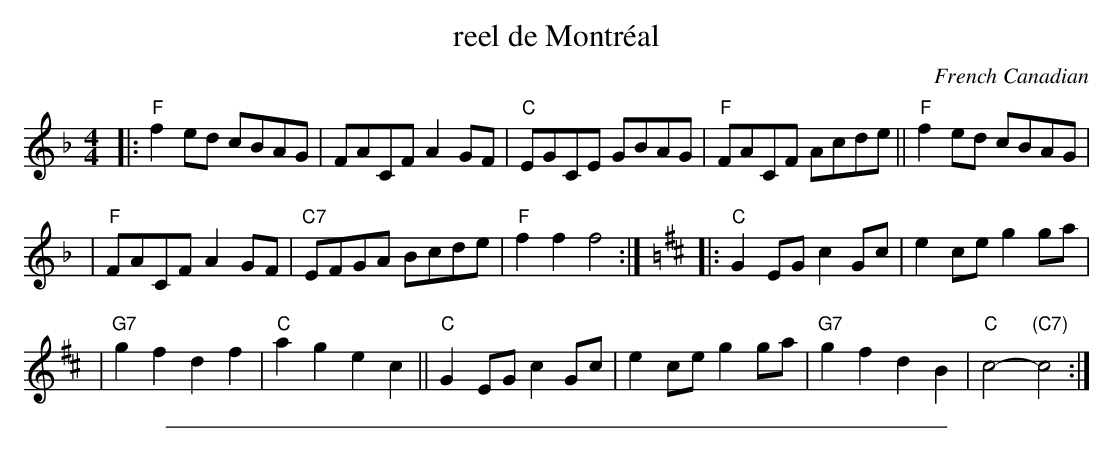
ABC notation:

X:1
T: reel de Montr\'eal
O: French Canadian
M: 4/4
L: 1/4
K: F
|: "F"fe/2d/2 c/2B/2A/2G/2 | F/2A/2C/2F/2 AG/2F/2 | "C"E/2G/2C/2E/2 G/2B/2A/2G/2 | "F"F/2A/2C/2F/2 A/c/d/2e/2 || "F"fe/2d/2 c/2B/2A/2G/2 |
| "F"F/2A/2C/2F/2 AG/2F/2 | "C7"E/2F/2G/2A/2 B/2c/2d/2e/2 | "F"ff f2 :| [K:D] |: "C"GE/2G/2 cG/2c/2 | ec/2e/2 gg/2a/2 |
| "G7"gf df | "C"ag ec || "C"GE/2G/2 cG/2c/2 | ec/2e/2 gg/2a/2 | "G7"gf dB | "C"c2- "(C7)"c2 :|
